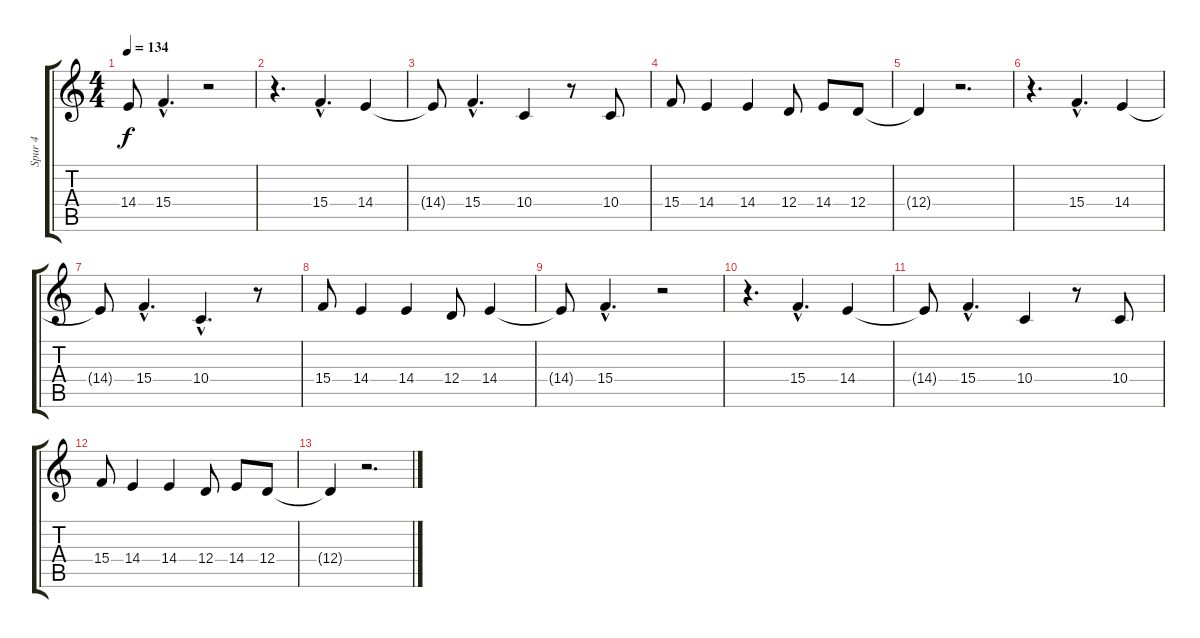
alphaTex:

\track ("Spur 4" "Spur 4") {instrument lead6voice}
\staff {score tabs}
\tuning (E4 B3 G3 D3 A2 E2) {hide}
\ts (4 4)
\tempo 134
\clef g2
\ks c
14.4{t}.8{dy f} 15.4{hac}.4{d} r.2 |
r.4{d} 15.4{hac}.4{d} 14.4.4 |
14.4{t}.8 15.4{hac}.4{d} 10.4.4 r.8 10.4.8 |
15.4.8 14.4.4 14.4.4 12.4.8 14.4.8 12.4.8 |
12.4{t}.4 r.2{d} |
r.4{d} 15.4{hac}.4{d} 14.4.4 |
14.4{t}.8 15.4{hac}.4{d} 10.4{hac}.4{d} r.8 |
15.4.8 14.4.4 14.4.4 12.4.8 14.4.4 |
14.4{t}.8 15.4{hac}.4{d} r.2 |
r.4{d} 15.4{hac}.4{d} 14.4.4 |
14.4{t}.8 15.4{hac}.4{d} 10.4.4 r.8 10.4.8 |
15.4.8 14.4.4 14.4.4 12.4.8 14.4.8 12.4.8 |
12.4{t}.4 r.2{d}
